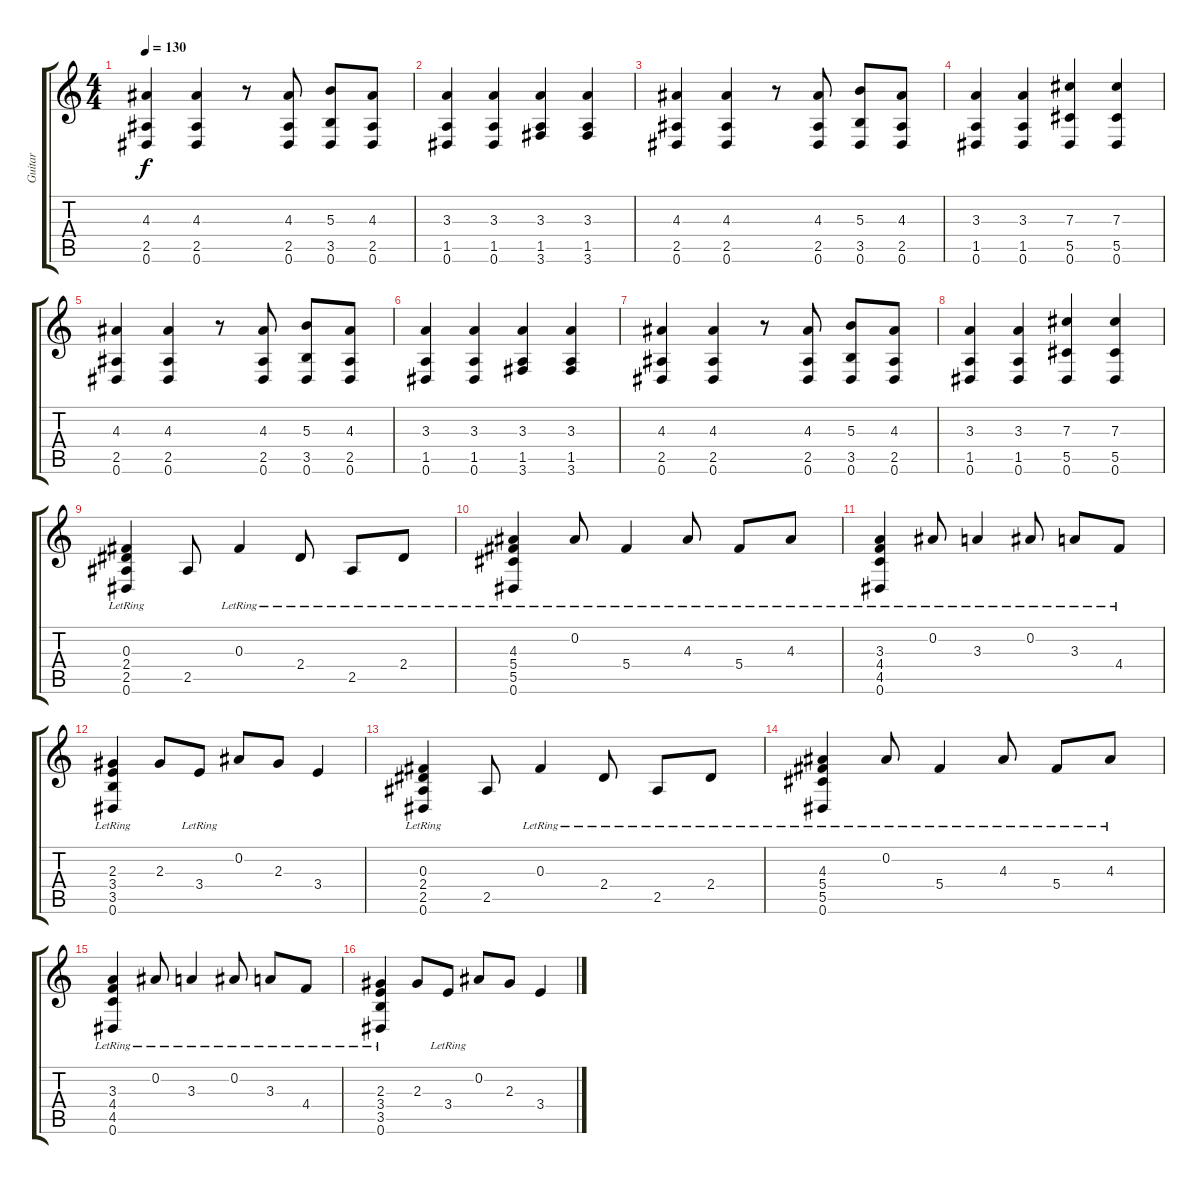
\track ("Guitar" "Guitar") {instrument overdrivenguitar}
\staff {score tabs}
\tuning (Eb4 Bb3 Gb3 Db3 Ab2 Eb2) {hide}
\ts (4 4)
\tempo 130
\clef g2
\ks c
(4.3 2.5 0.6).4{dy f} (4.3 2.5 0.6).4 r.8 (4.3 2.5 0.6).8 (5.3 3.5 0.6).8 (4.3 2.5 0.6).8 |
(3.3 1.5 0.6).4 (3.3 1.5 0.6).4 (3.3 1.5 3.6).4 (3.3 1.5 3.6).4 |
(4.3 2.5 0.6).4 (4.3 2.5 0.6).4 r.8 (4.3 2.5 0.6).8 (5.3 3.5 0.6).8 (4.3 2.5 0.6).8 |
(3.3 1.5 0.6).4 (3.3 1.5 0.6).4 (7.3 5.5 0.6).4 (7.3 5.5 0.6).4 |
(4.3 2.5 0.6).4 (4.3 2.5 0.6).4 r.8 (4.3 2.5 0.6).8 (5.3 3.5 0.6).8 (4.3 2.5 0.6).8 |
(3.3 1.5 0.6).4 (3.3 1.5 0.6).4 (3.3 1.5 3.6).4 (3.3 1.5 3.6).4 |
(4.3 2.5 0.6).4 (4.3 2.5 0.6).4 r.8 (4.3 2.5 0.6).8 (5.3 3.5 0.6).8 (4.3 2.5 0.6).8 |
(3.3 1.5 0.6).4 (3.3 1.5 0.6).4 (7.3 5.5 0.6).4 (7.3 5.5 0.6).4 |
(0.3{lr} 2.4{lr} 2.5{lr} 0.6{lr}).4 2.5.8 0.3{lr}.4 2.4{lr}.8 2.5{lr}.8 2.4{lr}.8 |
(4.3{lr} 5.4{lr} 5.5{lr} 0.6{lr}).4 0.2{lr}.8 5.4{lr}.4 4.3{lr}.8 5.4{lr}.8 4.3{lr}.8 |
(3.3{lr} 4.4{lr} 4.5{lr} 0.6{lr}).4 0.2{lr}.8 3.3{lr}.4 0.2{lr}.8 3.3{lr}.8 4.4{lr}.8 |
(2.3{lr} 3.4{lr} 3.5{lr} 0.6{lr}).4 2.3.8 3.4{lr}.8 0.2.8 2.3.8 3.4.4 |
(0.3{lr} 2.4{lr} 2.5{lr} 0.6{lr}).4 2.5.8 0.3{lr}.4 2.4{lr}.8 2.5{lr}.8 2.4{lr}.8 |
(4.3{lr} 5.4{lr} 5.5{lr} 0.6{lr}).4 0.2{lr}.8 5.4{lr}.4 4.3{lr}.8 5.4{lr}.8 4.3{lr}.8 |
(3.3{lr} 4.4{lr} 4.5{lr} 0.6{lr}).4 0.2{lr}.8 3.3{lr}.4 0.2{lr}.8 3.3{lr}.8 4.4{lr}.8 |
(2.3{lr} 3.4{lr} 3.5{lr} 0.6{lr}).4 2.3.8 3.4{lr}.8 0.2.8 2.3.8 3.4.4
